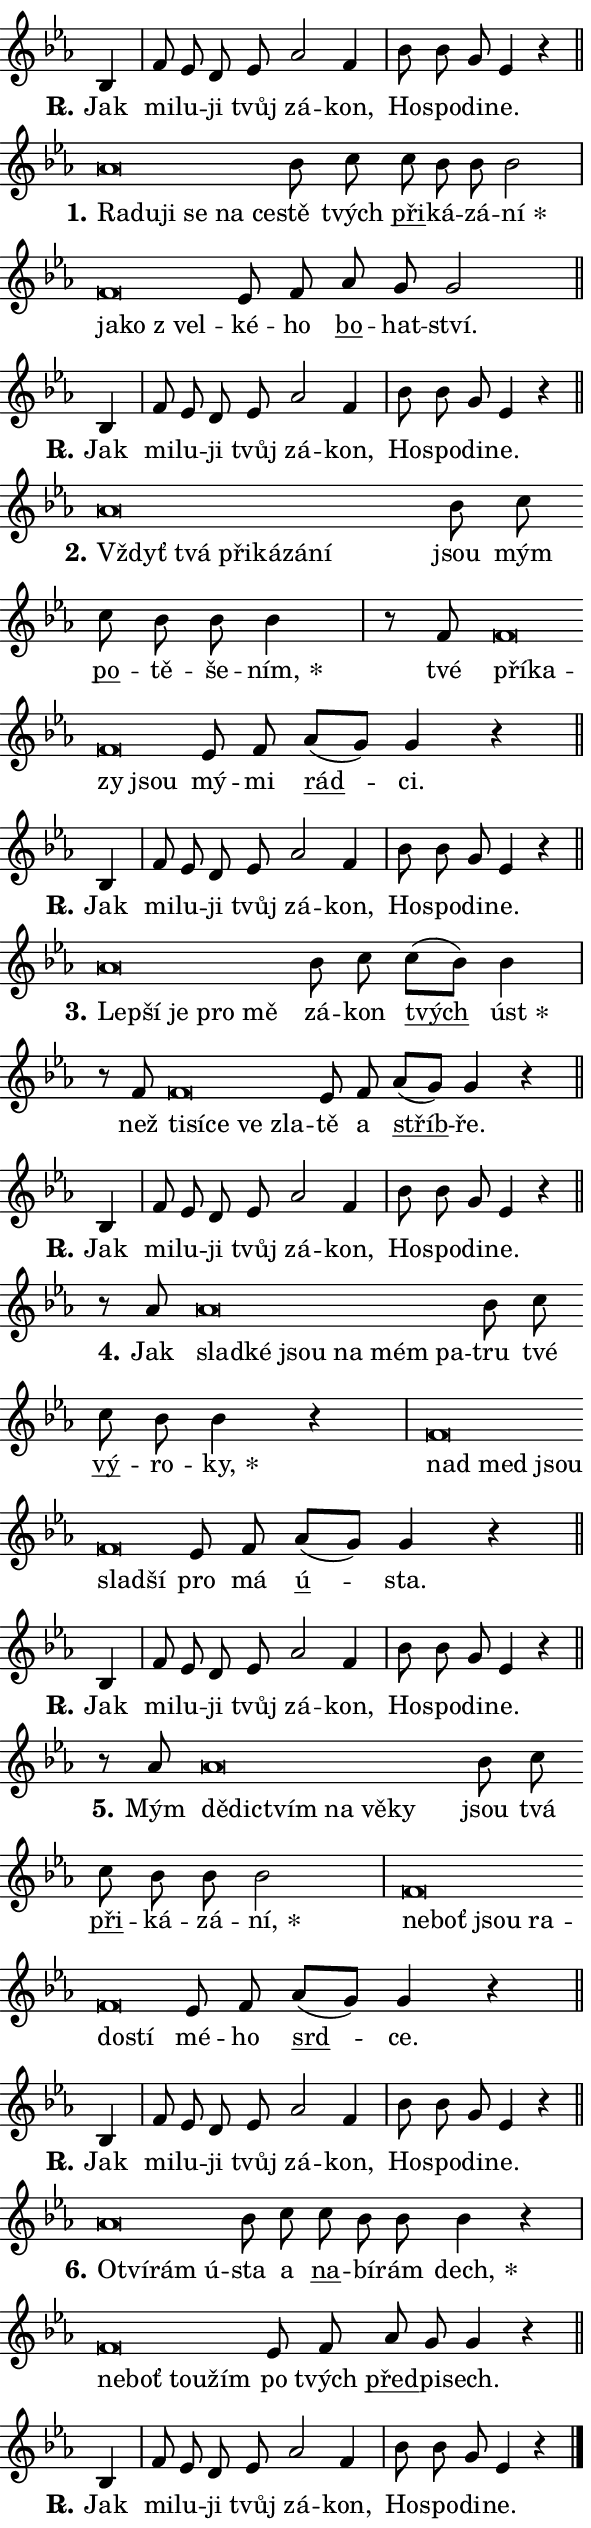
\version "2.24.0"
\header { tagline = "" }
\paper {
  indent = 0\cm
  top-margin = 0\cm
  right-margin = 0.13\cm % to fit lyric hyphens
  bottom-margin = 0\cm
  left-margin = 0\cm
  paper-width = 10\cm
  page-breaking = #ly:one-page-breaking
  system-system-spacing.basic-distance = #11
  score-system-spacing.basic-distance = #11
  ragged-last = ##f
}


%% Author: Thomas Morley
%% https://lists.gnu.org/archive/html/lilypond-user/2020-05/msg00002.html
#(define (line-position grob)
"Returns position of @var[grob} in current system:
   @code{'start}, if at first time-step
   @code{'end}, if at last time-step
   @code{'middle} otherwise
"
  (let* ((col (ly:item-get-column grob))
         (ln (ly:grob-object col 'left-neighbor))
         (rn (ly:grob-object col 'right-neighbor))
         (col-to-check-left (if (ly:grob? ln) ln col))
         (col-to-check-right (if (ly:grob? rn) rn col))
         (break-dir-left
           (and
             (ly:grob-property col-to-check-left 'non-musical #f)
             (ly:item-break-dir col-to-check-left)))
         (break-dir-right
           (and
             (ly:grob-property col-to-check-right 'non-musical #f)
             (ly:item-break-dir col-to-check-right))))
        (cond ((eqv? 1 break-dir-left) 'start)
              ((eqv? -1 break-dir-right) 'end)
              (else 'middle))))

#(define (tranparent-at-line-position vctor)
  (lambda (grob)
  "Relying on @code{line-position} select the relevant enry from @var{vctor}.
Used to determine transparency,"
    (case (line-position grob)
      ((end) (not (vector-ref vctor 0)))
      ((middle) (not (vector-ref vctor 1)))
      ((start) (not (vector-ref vctor 2))))))

noteHeadBreakVisibility =
#(define-music-function (break-visibility)(vector?)
"Makes @code{NoteHead}s transparent relying on @var{break-visibility}"
#{
  \override NoteHead.transparent =
    #(tranparent-at-line-position break-visibility)
#})

#(define delete-ledgers-for-transparent-note-heads
  (lambda (grob)
    "Reads whether a @code{NoteHead} is transparent.
If so this @code{NoteHead} is removed from @code{'note-heads} from
@var{grob}, which is supposed to be @code{LedgerLineSpanner}.
As a result ledgers are not printed for this @code{NoteHead}"
    (let* ((nhds-array (ly:grob-object grob 'note-heads))
           (nhds-list
             (if (ly:grob-array? nhds-array)
                 (ly:grob-array->list nhds-array)
                 '()))
           ;; Relies on the transparent-property being done before
           ;; Staff.LedgerLineSpanner.after-line-breaking is executed.
           ;; This is fragile ...
           (to-keep
             (remove
               (lambda (nhd)
                 (ly:grob-property nhd 'transparent #f))
               nhds-list)))
      ;; TODO find a better method to iterate over grob-arrays, similiar
      ;; to filter/remove etc for lists
      ;; For now rebuilt from scratch
      (set! (ly:grob-object grob 'note-heads)  '())
      (for-each
        (lambda (nhd)
          (ly:pointer-group-interface::add-grob grob 'note-heads nhd))
        to-keep))))

squashNotes = {
  \override NoteHead.X-extent = #'(-0.2 . 0.2)
  \override NoteHead.Y-extent = #'(-0.75 . 0)
  \override NoteHead.stencil =
    #(lambda (grob)
       (let ((pos (ly:grob-property grob 'staff-position)))
         (begin
           (if (< pos -7) (display "ERROR: Lower brevis then expected\n") (display ""))
           (if (<= pos -6) ly:text-interface::print ly:note-head::print))))
}
unSquashNotes = {
  \revert NoteHead.X-extent
  \revert NoteHead.Y-extent
  \revert NoteHead.stencil
}

hideNotes = \noteHeadBreakVisibility #begin-of-line-visible
unHideNotes = \noteHeadBreakVisibility #all-visible

% work-around for resetting accidentals
% https://lilypond.org/doc/v2.23/Documentation/notation/displaying-rhythms#unmetered-music
cadenzaMeasure = {
  \cadenzaOff
  \partial 1024 s1024
  \cadenzaOn
}

#(define-markup-command (accent layout props text) (markup?)
  "Underline accented syllable"
  (interpret-markup layout props
    #{\markup \override #'(offset . 4.3) \underline { #text }#}))

responsum = \markup \concat {
  "R" \hspace #-1.05 \path #0.1 #'((moveto 0 0.07) (lineto 0.9 0.8)) \hspace #0.05 "."
}

spaceSize = #0.6828661417322834 % exact space size for TeX Gyre Schola

\layout {
  \context {
    \Staff
    \remove "Time_signature_engraver"
    \override LedgerLineSpanner.after-line-breaking = #delete-ledgers-for-transparent-note-heads
  }
  \context {
    \Lyrics {
      \override LyricSpace.minimum-distance = \spaceSize
      \override LyricText.font-name = #"TeX Gyre Schola"
      \override LyricText.font-size = 1
      \override StanzaNumber.font-name = #"TeX Gyre Schola Bold"
      \override StanzaNumber.font-size = 1
    }
  }
  \context {
    \Score 
    \override NoteHead.text =
      #(lambda (grob) 
        (let ((pos (ly:grob-property grob 'staff-position)))
          #{\markup {
            \combine
              \halign #-0.55 \raise #(if (= pos -6) 0 0.5) \override #'(thickness . 2) \draw-line #'(3.2 . 0)
              \musicglyph "noteheads.sM1"
          }#}))
  }
}

% magnetic-lyrics.ily
%
%   written by
%     Jean Abou Samra <jean@abou-samra.fr>
%     Werner Lemberg <wl@gnu.org>
%
%   adapted by
%     Jiri Hon <jiri.hon@gmail.com>
%
% Version 2022-Apr-15

% https://www.mail-archive.com/lilypond-user@gnu.org/msg149350.html

#(define (Left_hyphen_pointer_engraver context)
   "Collect syllable-hyphen-syllable occurrences in lyrics and store
them in properties.  This engraver only looks to the left.  For
example, if the lyrics input is @code{foo -- bar}, it does the
following.

@itemize @bullet
@item
Set the @code{text} property of the @code{LyricHyphen} grob between
@q{foo} and @q{bar} to @code{foo}.

@item
Set the @code{left-hyphen} property of the @code{LyricText} grob with
text @q{foo} to the @code{LyricHyphen} grob between @q{foo} and
@q{bar}.
@end itemize

Use this auxiliary engraver in combination with the
@code{lyric-@/text::@/apply-@/magnetic-@/offset!} hook."
   (let ((hyphen #f)
         (text #f))
     (make-engraver
      (acknowledgers
       ((lyric-syllable-interface engraver grob source-engraver)
        (set! text grob)))
      (end-acknowledgers
       ((lyric-hyphen-interface engraver grob source-engraver)
        ;(when (not (grob::has-interface grob 'lyric-space-interface))
          (set! hyphen grob)));)
      ((stop-translation-timestep engraver)
       (when (and text hyphen)
         (ly:grob-set-object! text 'left-hyphen hyphen))
       (set! text #f)
       (set! hyphen #f)))))

#(define (lyric-text::apply-magnetic-offset! grob)
   "If the space between two syllables is less than the value in
property @code{LyricText@/.details@/.squash-threshold}, move the right
syllable to the left so that it gets concatenated with the left
syllable.

Use this function as a hook for
@code{LyricText@/.after-@/line-@/breaking} if the
@code{Left_@/hyphen_@/pointer_@/engraver} is active."
   (let ((hyphen (ly:grob-object grob 'left-hyphen #f)))
     (when hyphen
       (let ((left-text (ly:spanner-bound hyphen LEFT)))
         (when (grob::has-interface left-text 'lyric-syllable-interface)
           (let* ((common (ly:grob-common-refpoint grob left-text X))
                  (this-x-ext (ly:grob-extent grob common X))
                  (left-x-ext
                   (begin
                     ;; Trigger magnetism for left-text.
                     (ly:grob-property left-text 'after-line-breaking)
                     (ly:grob-extent left-text common X)))
                  ;; `delta` is the gap width between two syllables.
                  (delta (- (interval-start this-x-ext)
                            (interval-end left-x-ext)))
                  (details (ly:grob-property grob 'details))
                  (threshold (assoc-get 'squash-threshold details 0.2)))
             (when (< delta threshold)
               (let* (;; We have to manipulate the input text so that
                      ;; ligatures crossing syllable boundaries are not
                      ;; disabled.  For languages based on the Latin
                      ;; script this is essentially a beautification.
                      ;; However, for non-Western scripts it can be a
                      ;; necessity.
                      (lt (ly:grob-property left-text 'text))
                      (rt (ly:grob-property grob 'text))
                      (is-space (grob::has-interface hyphen 'lyric-space-interface))
                      (space (if is-space " " ""))
                      (extra-delta (if is-space spaceSize 0))
                      ;; Append new syllable.
                      (ltrt-space (if (and (string? lt) (string? rt))
                                (string-append lt space rt)
                                (make-concat-markup (list lt space rt))))
                      ;; Right-align `ltrt` to the right side.
                      (ltrt-space-markup (grob-interpret-markup
                               grob
                               (make-translate-markup
                                (cons (interval-length this-x-ext) 0)
                                (make-right-align-markup ltrt-space)))))
                 (begin
                   ;; Don't print `left-text`.
                   (ly:grob-set-property! left-text 'stencil #f)
                   ;; Set text and stencil (which holds all collected
                   ;; syllables so far) and shift it to the left.
                   (ly:grob-set-property! grob 'text ltrt-space)
                   (ly:grob-set-property! grob 'stencil ltrt-space-markup)
                   (ly:grob-translate-axis! grob (- (- delta extra-delta)) X))))))))))


#(define (lyric-hyphen::displace-bounds-first grob)
   ;; Make very sure this callback isn't triggered too early.
   (let ((left (ly:spanner-bound grob LEFT))
         (right (ly:spanner-bound grob RIGHT)))
     (ly:grob-property left 'after-line-breaking)
     (ly:grob-property right 'after-line-breaking)
     (ly:lyric-hyphen::print grob)))

squashThreshold = #0.4

\layout {
  \context {
    \Lyrics
    \consists #Left_hyphen_pointer_engraver
    \override LyricText.after-line-breaking =
      #lyric-text::apply-magnetic-offset!
    \override LyricHyphen.stencil = #lyric-hyphen::displace-bounds-first
    \override LyricText.details.squash-threshold = \squashThreshold
    \override LyricHyphen.minimum-distance = 0
    \override LyricHyphen.minimum-length = \squashThreshold
  }
}

squashText = \override LyricText.details.squash-threshold = 9999
unSquashText = \override LyricText.details.squash-threshold = \squashThreshold

leftText = \override LyricText.self-alignment-X = #LEFT
unLeftText = \revert LyricText.self-alignment-X

starOffset = #(lambda (grob) 
                (let ((x_offset (ly:self-alignment-interface::aligned-on-x-parent grob)))
                  (if (= x_offset 0) 0 (+ x_offset 1.2))))

star = #(define-music-function (syllable)(string?)
"Append star separator at the end of a syllable"
#{
  \once \override LyricText.X-offset = #starOffset
  \lyricmode { \markup {
    #syllable
    \override #'((font-name . "TeX Gyre Schola Bold")) \hspace #0.2 \lower #0.65 \larger "*"
  } }
#})

starAccent = #(define-music-function (syllable)(string?)
"Append star separator at the end of a syllable and make accent"
#{
  \once \override LyricText.X-offset = #starOffset
  \lyricmode { \markup {
    \accent #syllable
    \override #'((font-name . "TeX Gyre Schola Bold")) \hspace #0.2 \lower #0.65 \larger "*"
  } }
#})

breath = #(define-music-function (syllable)(string?)
"Append breathing indicator at the end of a syllable"
#{
  \lyricmode { \markup { #syllable "+" } }
#})

optionalBreath = #(define-music-function (syllable)(string?)
"Append optional breathing indicator at the end of a syllable"
#{
  \lyricmode { \markup { #syllable "(+)" } }
#})


\score {
    <<
        \new Voice = "melody" { \cadenzaOn \key es \major \relative { bes4 \cadenzaMeasure \bar "|" f'8 es d es as2 f4 \cadenzaMeasure \bar "|" bes8 bes g es4 r \cadenzaMeasure \bar "||" \break } }
        \new Lyrics \lyricsto "melody" { \lyricmode { \set stanza = \responsum
Jak mi -- lu -- ji tvůj zá -- kon, Ho -- spo -- di -- ne. } }
    >>
    \layout {}
}

\score {
    <<
        \new Voice = "melody" { \cadenzaOn \key es \major \relative { \squashNotes as'\breve*1/16 \hideNotes \breve*1/16 \bar "" \breve*1/16 \bar "" \breve*1/16 \bar "" \breve*1/16 \breve*1/16 \bar "" \unHideNotes \unSquashNotes bes8 c \bar "" c bes bes bes2 \cadenzaMeasure \bar "|" \squashNotes f\breve*1/16 \hideNotes \breve*1/16 \breve*1/16 \bar "" \unHideNotes \unSquashNotes es8 f \bar "" as g g2 \cadenzaMeasure \bar "||" \break } }
        \new Lyrics \lyricsto "melody" { \lyricmode { \set stanza = "1."
\leftText Ra -- \squashText du -- ji se na ce -- \unLeftText \unSquashText stě tvých \markup \accent při -- ká -- zá -- \star ní \leftText ja -- \squashText ko "z vel" -- \unLeftText \unSquashText ké -- ho \markup \accent bo -- hat -- ství. } }
    >>
    \layout {}
}

\score {
    <<
        \new Voice = "melody" { \cadenzaOn \key es \major \relative { bes4 \cadenzaMeasure \bar "|" f'8 es d es as2 f4 \cadenzaMeasure \bar "|" bes8 bes g es4 r \cadenzaMeasure \bar "||" \break } }
        \new Lyrics \lyricsto "melody" { \lyricmode { \set stanza = \responsum
Jak mi -- lu -- ji tvůj zá -- kon, Ho -- spo -- di -- ne. } }
    >>
    \layout {}
}

\score {
    <<
        \new Voice = "melody" { \cadenzaOn \key es \major \relative { \squashNotes as'\breve*1/16 \hideNotes \breve*1/16 \bar "" \breve*1/16 \bar "" \breve*1/16 \bar "" \breve*1/16 \breve*1/16 \bar "" \unHideNotes \unSquashNotes bes8 c \bar "" c bes bes bes4 \cadenzaMeasure \bar "|" r8 f8 \squashNotes f\breve*1/16 \hideNotes \breve*1/16 \bar "" \breve*1/16 \breve*1/16 \bar "" \unHideNotes \unSquashNotes es8 f \bar "" as[( g)] g4 r \cadenzaMeasure \bar "||" \break } }
        \new Lyrics \lyricsto "melody" { \lyricmode { \set stanza = "2."
\leftText Vždyť \squashText tvá při -- ká -- zá -- ní \unLeftText \unSquashText jsou mým \markup \accent po -- tě -- še -- \star ním, tvé \leftText pří -- \squashText ka -- zy jsou \unLeftText \unSquashText mý -- mi \markup \accent rád -- ci. } }
    >>
    \layout {}
}

\score {
    <<
        \new Voice = "melody" { \cadenzaOn \key es \major \relative { bes4 \cadenzaMeasure \bar "|" f'8 es d es as2 f4 \cadenzaMeasure \bar "|" bes8 bes g es4 r \cadenzaMeasure \bar "||" \break } }
        \new Lyrics \lyricsto "melody" { \lyricmode { \set stanza = \responsum
Jak mi -- lu -- ji tvůj zá -- kon, Ho -- spo -- di -- ne. } }
    >>
    \layout {}
}

\score {
    <<
        \new Voice = "melody" { \cadenzaOn \key es \major \relative { \squashNotes as'\breve*1/16 \hideNotes \breve*1/16 \bar "" \breve*1/16 \bar "" \breve*1/16 \breve*1/16 \bar "" \unHideNotes \unSquashNotes bes8 c \bar "" c[( bes)] bes4 \cadenzaMeasure \bar "|" r8 f8 \squashNotes f\breve*1/16 \hideNotes \breve*1/16 \bar "" \breve*1/16 \bar "" \breve*1/16 \breve*1/16 \bar "" \unHideNotes \unSquashNotes es8 f \bar "" as[( g)] g4 r \cadenzaMeasure \bar "||" \break } }
        \new Lyrics \lyricsto "melody" { \lyricmode { \set stanza = "3."
\leftText Lep -- \squashText ší je pro mě \unLeftText \unSquashText zá -- kon \markup \accent tvých \star úst než \leftText ti -- \squashText sí -- ce ve zla -- \unLeftText \unSquashText tě a \markup \accent stříb -- ře. } }
    >>
    \layout {}
}

\score {
    <<
        \new Voice = "melody" { \cadenzaOn \key es \major \relative { bes4 \cadenzaMeasure \bar "|" f'8 es d es as2 f4 \cadenzaMeasure \bar "|" bes8 bes g es4 r \cadenzaMeasure \bar "||" \break } }
        \new Lyrics \lyricsto "melody" { \lyricmode { \set stanza = \responsum
Jak mi -- lu -- ji tvůj zá -- kon, Ho -- spo -- di -- ne. } }
    >>
    \layout {}
}

\score {
    <<
        \new Voice = "melody" { \cadenzaOn \key es \major \relative { r8 as'8 \squashNotes as\breve*1/16 \hideNotes \breve*1/16 \bar "" \breve*1/16 \bar "" \breve*1/16 \bar "" \breve*1/16 \breve*1/16 \bar "" \unHideNotes \unSquashNotes bes8 c \bar "" c bes bes4 r \cadenzaMeasure \bar "|" \squashNotes f\breve*1/16 \hideNotes \breve*1/16 \bar "" \breve*1/16 \bar "" \breve*1/16 \breve*1/16 \bar "" \unHideNotes \unSquashNotes es8 f \bar "" as[( g)] g4 r \cadenzaMeasure \bar "||" \break } }
        \new Lyrics \lyricsto "melody" { \lyricmode { \set stanza = "4."
Jak \leftText slad -- \squashText ké jsou na mém pa -- \unLeftText \unSquashText tru tvé \markup \accent vý -- ro -- \star ky, \leftText nad \squashText med jsou slad -- ší \unLeftText \unSquashText pro má \markup \accent ú -- sta. } }
    >>
    \layout {}
}

\score {
    <<
        \new Voice = "melody" { \cadenzaOn \key es \major \relative { bes4 \cadenzaMeasure \bar "|" f'8 es d es as2 f4 \cadenzaMeasure \bar "|" bes8 bes g es4 r \cadenzaMeasure \bar "||" \break } }
        \new Lyrics \lyricsto "melody" { \lyricmode { \set stanza = \responsum
Jak mi -- lu -- ji tvůj zá -- kon, Ho -- spo -- di -- ne. } }
    >>
    \layout {}
}

\score {
    <<
        \new Voice = "melody" { \cadenzaOn \key es \major \relative { r8 as'8 \squashNotes as\breve*1/16 \hideNotes \breve*1/16 \bar "" \breve*1/16 \bar "" \breve*1/16 \bar "" \breve*1/16 \breve*1/16 \bar "" \unHideNotes \unSquashNotes bes8 c \bar "" c bes bes bes2 \cadenzaMeasure \bar "|" \squashNotes f\breve*1/16 \hideNotes \breve*1/16 \bar "" \breve*1/16 \bar "" \breve*1/16 \bar "" \breve*1/16 \breve*1/16 \bar "" \unHideNotes \unSquashNotes es8 f \bar "" as[( g)] g4 r \cadenzaMeasure \bar "||" \break } }
        \new Lyrics \lyricsto "melody" { \lyricmode { \set stanza = "5."
Mým \leftText dě -- \squashText dic -- tvím na vě -- ky \unLeftText \unSquashText jsou tvá \markup \accent při -- ká -- zá -- \star ní, \leftText ne -- \squashText boť jsou ra -- do -- stí \unLeftText \unSquashText mé -- ho \markup \accent srd -- ce. } }
    >>
    \layout {}
}

\score {
    <<
        \new Voice = "melody" { \cadenzaOn \key es \major \relative { bes4 \cadenzaMeasure \bar "|" f'8 es d es as2 f4 \cadenzaMeasure \bar "|" bes8 bes g es4 r \cadenzaMeasure \bar "||" \break } }
        \new Lyrics \lyricsto "melody" { \lyricmode { \set stanza = \responsum
Jak mi -- lu -- ji tvůj zá -- kon, Ho -- spo -- di -- ne. } }
    >>
    \layout {}
}

\score {
    <<
        \new Voice = "melody" { \cadenzaOn \key es \major \relative { \squashNotes as'\breve*1/16 \hideNotes \breve*1/16 \bar "" \breve*1/16 \breve*1/16 \bar "" \unHideNotes \unSquashNotes bes8 c \bar "" c bes bes bes4 r \cadenzaMeasure \bar "|" \squashNotes f\breve*1/16 \hideNotes \breve*1/16 \bar "" \breve*1/16 \breve*1/16 \bar "" \unHideNotes \unSquashNotes es8 f \bar "" as g g4 r \cadenzaMeasure \bar "||" \break } }
        \new Lyrics \lyricsto "melody" { \lyricmode { \set stanza = "6."
\leftText O -- \squashText tví -- rám ú -- \unLeftText \unSquashText sta a \markup \accent na -- bí -- rám \star dech, \leftText ne -- \squashText boť tou -- žím \unLeftText \unSquashText po tvých \markup \accent před -- pi -- sech. } }
    >>
    \layout {}
}

\score {
    <<
        \new Voice = "melody" { \cadenzaOn \key es \major \relative { bes4 \cadenzaMeasure \bar "|" f'8 es d es as2 f4 \cadenzaMeasure \bar "|" bes8 bes g es4 r \cadenzaMeasure \bar "||" \break } \bar "|." }
        \new Lyrics \lyricsto "melody" { \lyricmode { \set stanza = \responsum
Jak mi -- lu -- ji tvůj zá -- kon, Ho -- spo -- di -- ne. } }
    >>
    \layout {}
}
